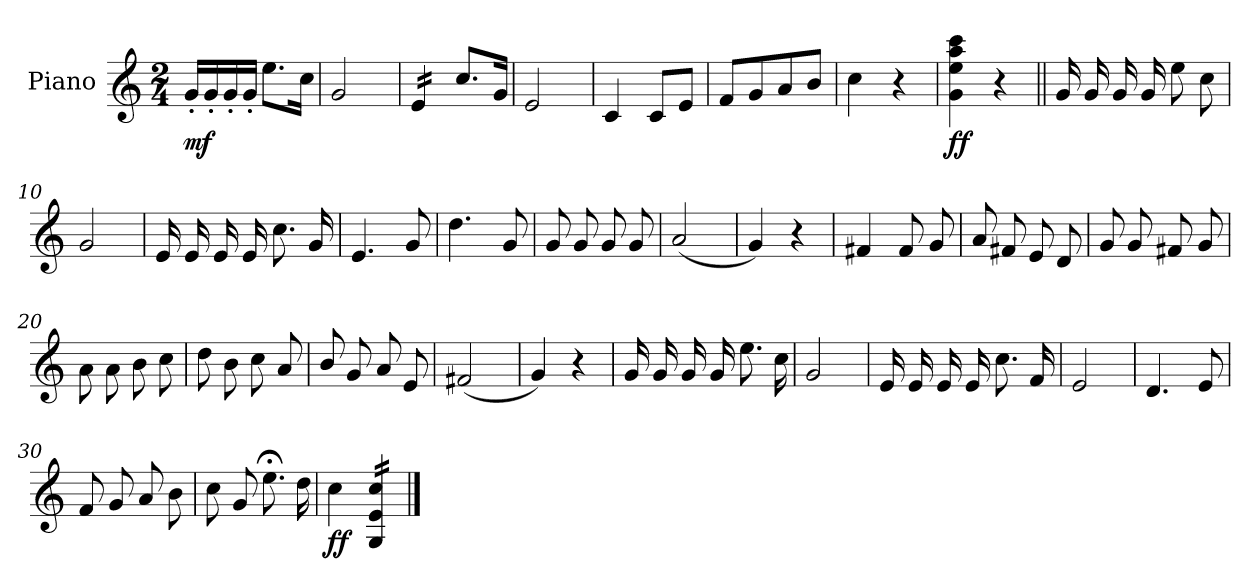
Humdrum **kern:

**kern	**dynam
*part1	*part1
*staff1	*staff1
*I"Piano	*
*I'Pno.	*
*clefG2	*
*k[]	*
*M2/4	*
=1	=1
!	!LO:DY:b
16g'/LL	mf
16g'/	.
16g'/	.
16g'/JJ	.
8.ee\L	.
16cc\Jk	.
=2	=2
2g/	.
=3	=3
*tremolo	*
16e/LL	.
16e/	.
16e/	.
16e/JJ	.
*Xtremolo	*
8.cc/L	.
16g/Jk	.
=4	=4
2e/	.
=5	=5
4c/	.
8c/L	.
8e/J	.
=6	=6
8f/L	.
8g/	.
8a/	.
8b/J	.
=7	=7
4cc\	.
4r	.
=8	=8
!	!LO:DY:b
4g\ 4ee\ 4aa\ 4ccc\	ff
4r	.
!!LO:LB:g=z
=9||	=9||
16g/	.
16g/	.
16g/	.
16g/	.
8ee\	.
8cc\	.
=10	=10
2g/	.
=11	=11
16e/	.
16e/	.
16e/	.
16e/	.
8.cc\	.
16g/	.
=12	=12
4.e/	.
8g/	.
=13	=13
4.dd\	.
8g/	.
=14	=14
8g/	.
8g/	.
8g/	.
8g/	.
=15	=15
(<2a/	.
=16	=16
4g/)	.
4r	.
!!LO:LB:g=z
=17	=17
4f#X/	.
8f#/	.
8g/	.
=18	=18
8a/	.
8f#X/	.
8e/	.
8d/	.
=19	=19
8g/	.
8g/	.
8f#X/	.
8g/	.
=20	=20
8a\	.
8a\	.
8b\	.
8cc\	.
=21	=21
8dd\	.
8b\	.
8cc\	.
8a/	.
=22	=22
8b/	.
8g/	.
8a/	.
8e/	.
=23	=23
(<2f#X/	.
=24	=24
4g/)	.
4r	.
!!LO:LB:g=z
=25	=25
16g/	.
16g/	.
16g/	.
16g/	.
8.ee\	.
16cc\	.
=26	=26
2g/	.
=27	=27
16e/	.
16e/	.
16e/	.
16e/	.
8.cc\	.
16f/	.
=28	=28
2e/	.
=29	=29
4.d/	.
8e/	.
=30	=30
8f/	.
8g/	.
8a/	.
8b\	.
=31	=31
8cc\	.
8g/	.
8.ee;<\	.
16dd\	.
=32	=32
!	!LO:DY:b
4cc\	ff
*tremolo	*
16G/ 16e/ 16cc/LL	.
16G/ 16e/ 16cc/	.
16G/ 16e/ 16cc/	.
16G/ 16e/ 16cc/JJ	.
*Xtremolo	*
==	==
*-	*-
